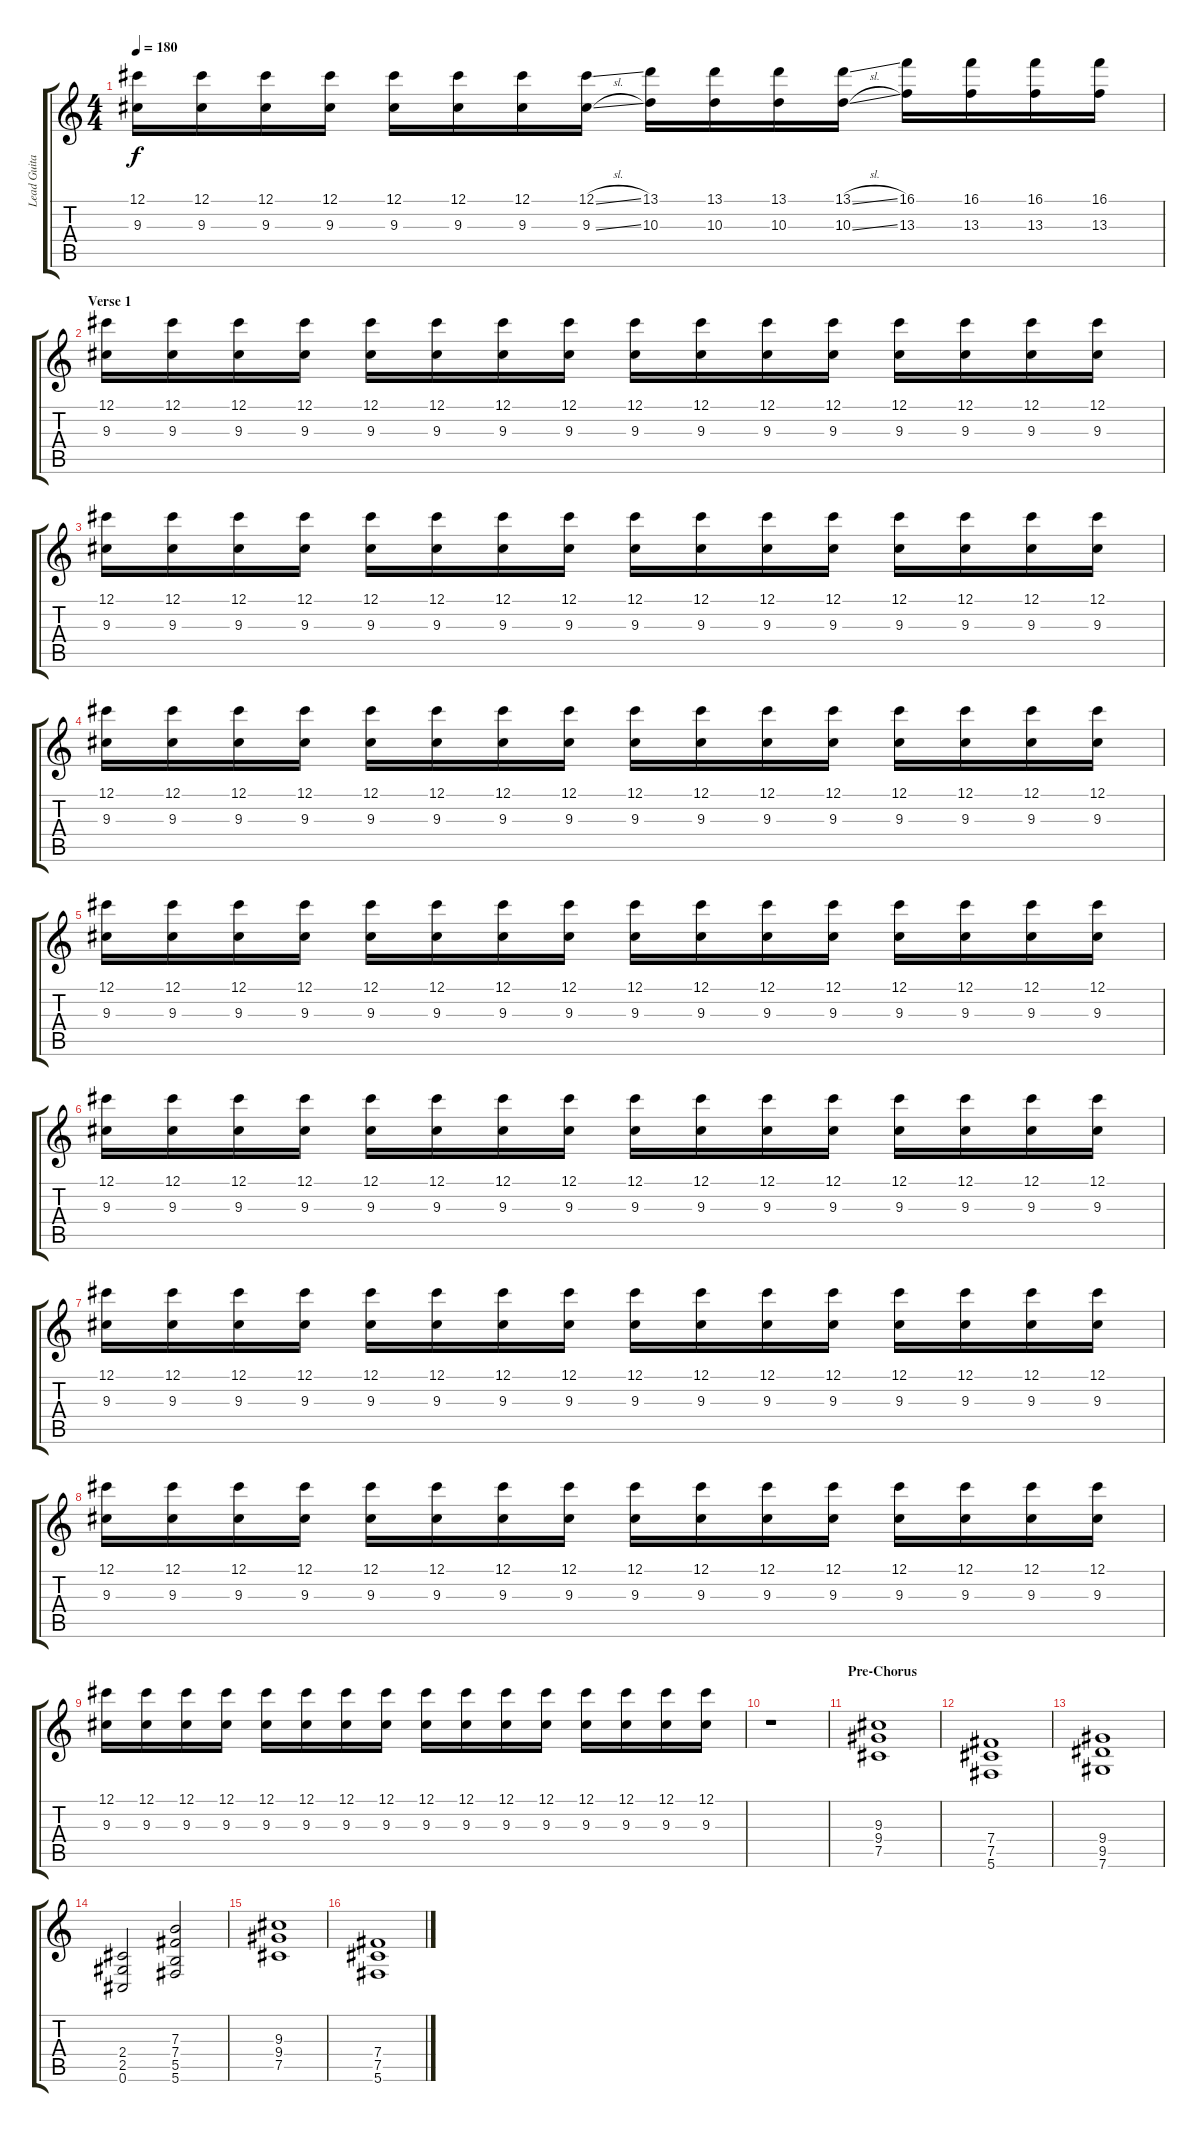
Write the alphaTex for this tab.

\track ("Lead Guitar 1" "Lead Guita") {instrument overdrivenguitar}
\staff {score tabs}
\tuning (Db4 Ab3 E3 B2 Gb2 Db2) {hide}
\ts (4 4)
\tempo 180
\clef g2
\ks c
(12.1 9.3).16{dy f volume 10} (12.1 9.3).16 (12.1 9.3).16 (12.1 9.3).16 (12.1 9.3).16 (12.1 9.3).16 (12.1 9.3).16 (12.1{sl} 9.3{sl}).16 (13.1 10.3).16 (13.1 10.3).16 (13.1 10.3).16 (13.1{sl} 10.3{sl}).16 (16.1 13.3).16 (16.1 13.3).16 (16.1 13.3).16 (16.1 13.3).16 |
\section ("" "Verse 1")
(12.1 9.3).16 (12.1 9.3).16 (12.1 9.3).16 (12.1 9.3).16 (12.1 9.3).16 (12.1 9.3).16 (12.1 9.3).16 (12.1 9.3).16 (12.1 9.3).16 (12.1 9.3).16 (12.1 9.3).16 (12.1 9.3).16 (12.1 9.3).16 (12.1 9.3).16 (12.1 9.3).16 (12.1 9.3).16 |
(12.1 9.3).16 (12.1 9.3).16 (12.1 9.3).16 (12.1 9.3).16 (12.1 9.3).16 (12.1 9.3).16 (12.1 9.3).16 (12.1 9.3).16 (12.1 9.3).16 (12.1 9.3).16 (12.1 9.3).16 (12.1 9.3).16 (12.1 9.3).16 (12.1 9.3).16 (12.1 9.3).16 (12.1 9.3).16 |
(12.1 9.3).16 (12.1 9.3).16 (12.1 9.3).16 (12.1 9.3).16 (12.1 9.3).16 (12.1 9.3).16 (12.1 9.3).16 (12.1 9.3).16 (12.1 9.3).16 (12.1 9.3).16 (12.1 9.3).16 (12.1 9.3).16 (12.1 9.3).16 (12.1 9.3).16 (12.1 9.3).16 (12.1 9.3).16 |
(12.1 9.3).16 (12.1 9.3).16 (12.1 9.3).16 (12.1 9.3).16 (12.1 9.3).16 (12.1 9.3).16 (12.1 9.3).16 (12.1 9.3).16 (12.1 9.3).16 (12.1 9.3).16 (12.1 9.3).16 (12.1 9.3).16 (12.1 9.3).16 (12.1 9.3).16 (12.1 9.3).16 (12.1 9.3).16 |
(12.1 9.3).16 (12.1 9.3).16 (12.1 9.3).16 (12.1 9.3).16 (12.1 9.3).16 (12.1 9.3).16 (12.1 9.3).16 (12.1 9.3).16 (12.1 9.3).16 (12.1 9.3).16 (12.1 9.3).16 (12.1 9.3).16 (12.1 9.3).16 (12.1 9.3).16 (12.1 9.3).16 (12.1 9.3).16 |
(12.1 9.3).16 (12.1 9.3).16 (12.1 9.3).16 (12.1 9.3).16 (12.1 9.3).16 (12.1 9.3).16 (12.1 9.3).16 (12.1 9.3).16 (12.1 9.3).16 (12.1 9.3).16 (12.1 9.3).16 (12.1 9.3).16 (12.1 9.3).16 (12.1 9.3).16 (12.1 9.3).16 (12.1 9.3).16 |
(12.1 9.3).16 (12.1 9.3).16 (12.1 9.3).16 (12.1 9.3).16 (12.1 9.3).16 (12.1 9.3).16 (12.1 9.3).16 (12.1 9.3).16 (12.1 9.3).16 (12.1 9.3).16 (12.1 9.3).16 (12.1 9.3).16 (12.1 9.3).16 (12.1 9.3).16 (12.1 9.3).16 (12.1 9.3).16 |
(12.1 9.3).16 (12.1 9.3).16 (12.1 9.3).16 (12.1 9.3).16 (12.1 9.3).16 (12.1 9.3).16 (12.1 9.3).16 (12.1 9.3).16 (12.1 9.3).16 (12.1 9.3).16 (12.1 9.3).16 (12.1 9.3).16 (12.1 9.3).16 (12.1 9.3).16 (12.1 9.3).16 (12.1 9.3).16 |
r.1 |
\section ("" "Pre-Chorus")
(9.3 9.4 7.5).1 |
(7.4 7.5 5.6).1 |
(9.4 9.5 7.6).1 |
(2.4 2.5 0.6).2 (7.3 7.4 5.5 5.6).2 |
(9.3 9.4 7.5).1 |
(7.4 7.5 5.6).1
